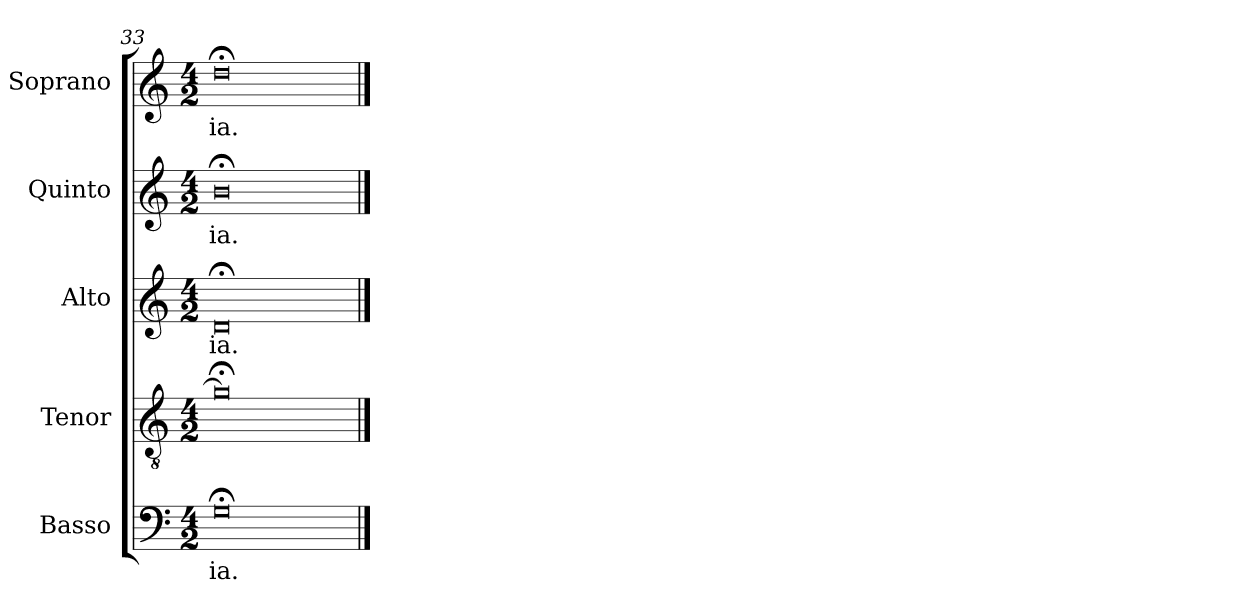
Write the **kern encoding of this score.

**kern	**text	**kern	**kern	**text	**kern	**text	**kern	**text
*part5	*part5	*part4	*part3	*part3	*part2	*part2	*part1	*part1
*staff5	*staff5	*staff4	*staff3	*staff3	*staff2	*staff2	*staff1	*staff1
*I"Basso	*	*I"Tenor	*I"Alto	*	*I"Quinto	*	*I"Soprano	*
*I'B.	*	*I'T.	*I'A.	*	*I'Q.	*	*I'S.	*
*clefF4	*	*clefGv2	*clefG2	*	*clefG2	*	*clefG2	*
*	*	*ITrd7c12	*	*	*	*	*	*
*k[]	*	*k[]	*k[]	*	*k[]	*	*k[]	*
*C:	*	*C:	*C:	*	*C:	*	*C:	*
*M4/2	*	*M4/2	*M4/2	*	*M4/2	*	*M4/2	*
=33	=33	=33	=33	=33	=33	=33	=33	=33
!	!LO:LY:b:color=#000000	!	!	!	!	!	!	!
!	!	!	!	!LO:LY:b:color=#000000	!	!	!	!
!	!	!	!	!	!	!LO:LY:b:color=#000000	!	!
!	!	!	!	!	!	!	!	!LO:LY:b:color=#000000
0G;i	-ia.	0G;i]	0d;i	-ia.	0b;i	-ia.	0dd;i	-ia.
==	==	==	==	==	==	==	==	==
*-	*-	*-	*-	*-	*-	*-	*-	*-
